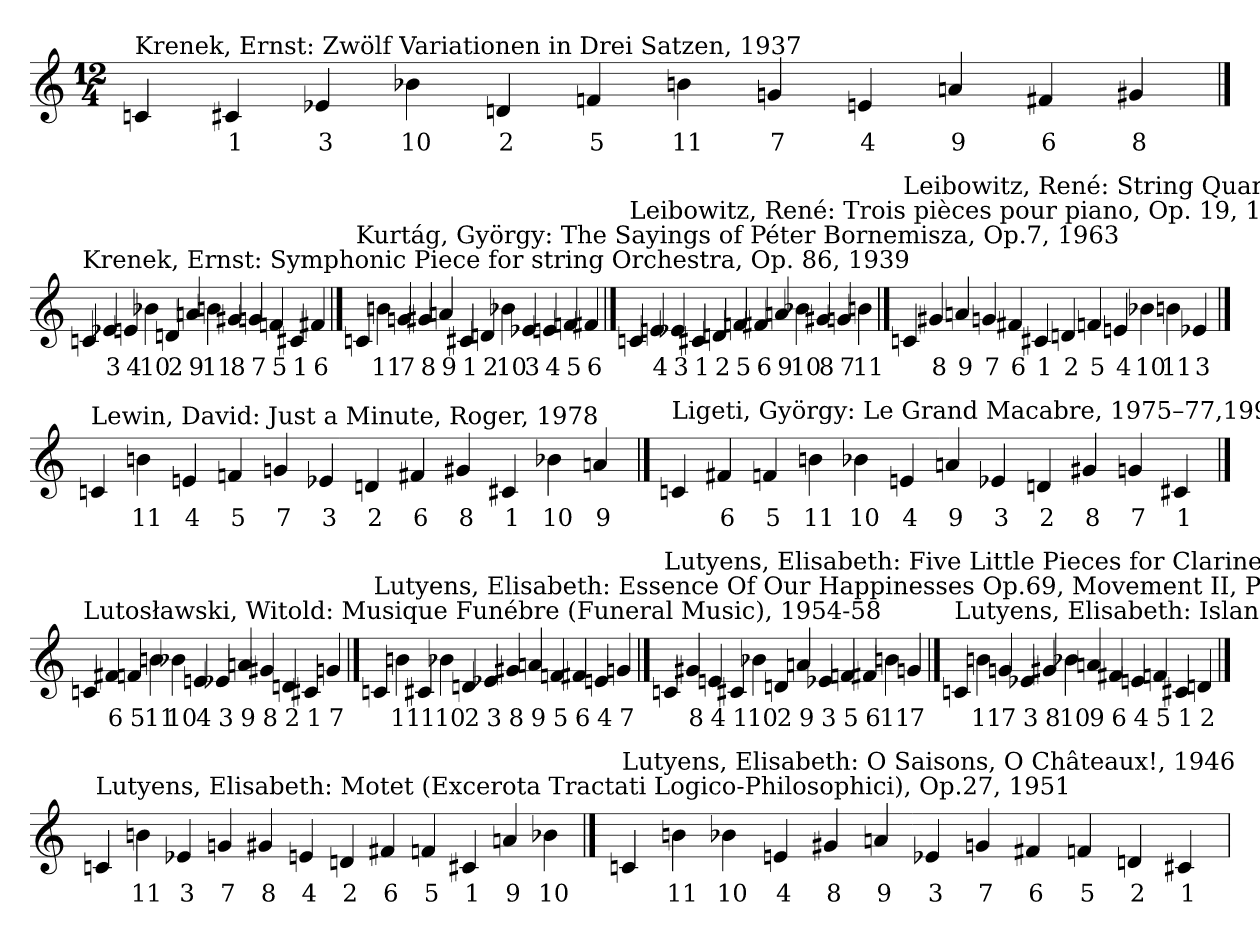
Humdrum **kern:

**kern	**text
*part1	*part1
*staff1	*staff1
!!LO:LB:g=z
*M12/4	*
==261	==261
!LO:TX:t=Krenek, Ernst&colon; Zwölf Variationen in Drei Satzen, 1937	!
4cn	.
4c#X	1
4e-X	3
4b-X	10
4dn	2
4fn	5
4bn	11
4gn	7
4en	4
4an	9
4f#X	6
4g#X	8
!!LO:LB:g=z
==262	==262
!LO:TX:t=Krenek, Ernst&colon; Symphonic Piece for string Orchestra, Op. 86, 1939	!
4cn	.
4e-X	3
4en	4
4b-X	10
4dn	2
4an	9
4bn	11
4g#X	8
4gn	7
4fn	5
4c#X	1
4f#X	6
!!LO:LB:g=z
==263	==263
!LO:TX:t=Kurtág, György&colon;  The Sayings of Péter Bornemisza, Op.7, 1963	!
4cn	.
4bn	11
4gn	7
4g#X	8
4an	9
4c#X	1
4dn	2
4b-X	10
4e-X	3
4en	4
4fn	5
4f#X	6
!!LO:LB:g=z
==264	==264
!LO:TX:t=Leibowitz, René&colon; Trois pièces pour piano, Op. 19, 1949	!
4cn	.
4en	4
4e-X	3
4c#X	1
4dn	2
4fn	5
4f#X	6
4an	9
4b-X	10
4g#X	8
4gn	7
4bn	11
!!LO:LB:g=z
==265	==265
!LO:TX:t=Leibowitz, René&colon; String Quartet no.3, Op. 26, 1951	!
4cn	.
4g#X	8
4an	9
4gn	7
4f#X	6
4c#X	1
4dn	2
4fn	5
4en	4
4b-X	10
4bn	11
4e-X	3
!!LO:LB:g=z
==266	==266
!LO:TX:t=Lewin, David&colon; Just a Minute, Roger, 1978	!
4cn	.
4bn	11
4en	4
4fn	5
4gn	7
4e-X	3
4dn	2
4f#X	6
4g#X	8
4c#X	1
4b-X	10
4an	9
!!LO:LB:g=z
==267	==267
!LO:TX:t=Ligeti, György&colon; Le Grand Macabre, 1975–77,1996	!
4cn	.
4f#X	6
4fn	5
4bn	11
4b-X	10
4en	4
4an	9
4e-X	3
4dn	2
4g#X	8
4gn	7
4c#X	1
!!LO:LB:g=z
==268	==268
!LO:TX:t=Lutosławski, Witold&colon; Musique Funébre (Funeral Music), 1954-58	!
4cn	.
4f#X	6
4fn	5
4bn	11
4b-X	10
4en	4
4e-X	3
4an	9
4g#X	8
4dn	2
4c#X	1
4gn	7
!!LO:LB:g=z
==269	==269
!LO:TX:t=Lutyens, Elisabeth&colon; Essence Of Our Happinesses Op.69, Movement II, Part I, 1968	!
4cn	.
4bn	11
4c#X	1
4b-X	10
4dn	2
4e-X	3
4g#X	8
4an	9
4fn	5
4f#X	6
4en	4
4gn	7
!!LO:LB:g=z
==270	==270
!LO:TX:t=Lutyens, Elisabeth&colon; Five Little Pieces for Clarinet and Piano, 1945	!
4cn	.
4g#X	8
4en	4
4c#X	1
4b-X	10
4dn	2
4an	9
4e-X	3
4fn	5
4f#X	6
4bn	11
4gn	7
!!LO:LB:g=z
==271	==271
!LO:TX:t=Lutyens, Elisabeth&colon; Islands,	!
4cn	.
4bn	11
4gn	7
4e-X	3
4g#X	8
4b-X	10
4an	9
4f#X	6
4en	4
4fn	5
4c#X	1
4dn	2
!!LO:LB:g=z
==272	==272
!LO:TX:t=Lutyens, Elisabeth&colon; Motet (Excerota Tractati Logico-Philosophici), Op.27, 1951	!
4cn	.
4bn	11
4e-X	3
4gn	7
4g#X	8
4en	4
4dn	2
4f#X	6
4fn	5
4c#X	1
4an	9
4b-X	10
!!LO:LB:g=z
==273	==273
!LO:TX:t=Lutyens, Elisabeth&colon; O Saisons, O Châteaux!, 1946	!
4cn	.
4bn	11
4b-X	10
4en	4
4g#X	8
4an	9
4e-X	3
4gn	7
4f#X	6
4fn	5
4dn	2
4c#X	1
=	=
*-	*-
